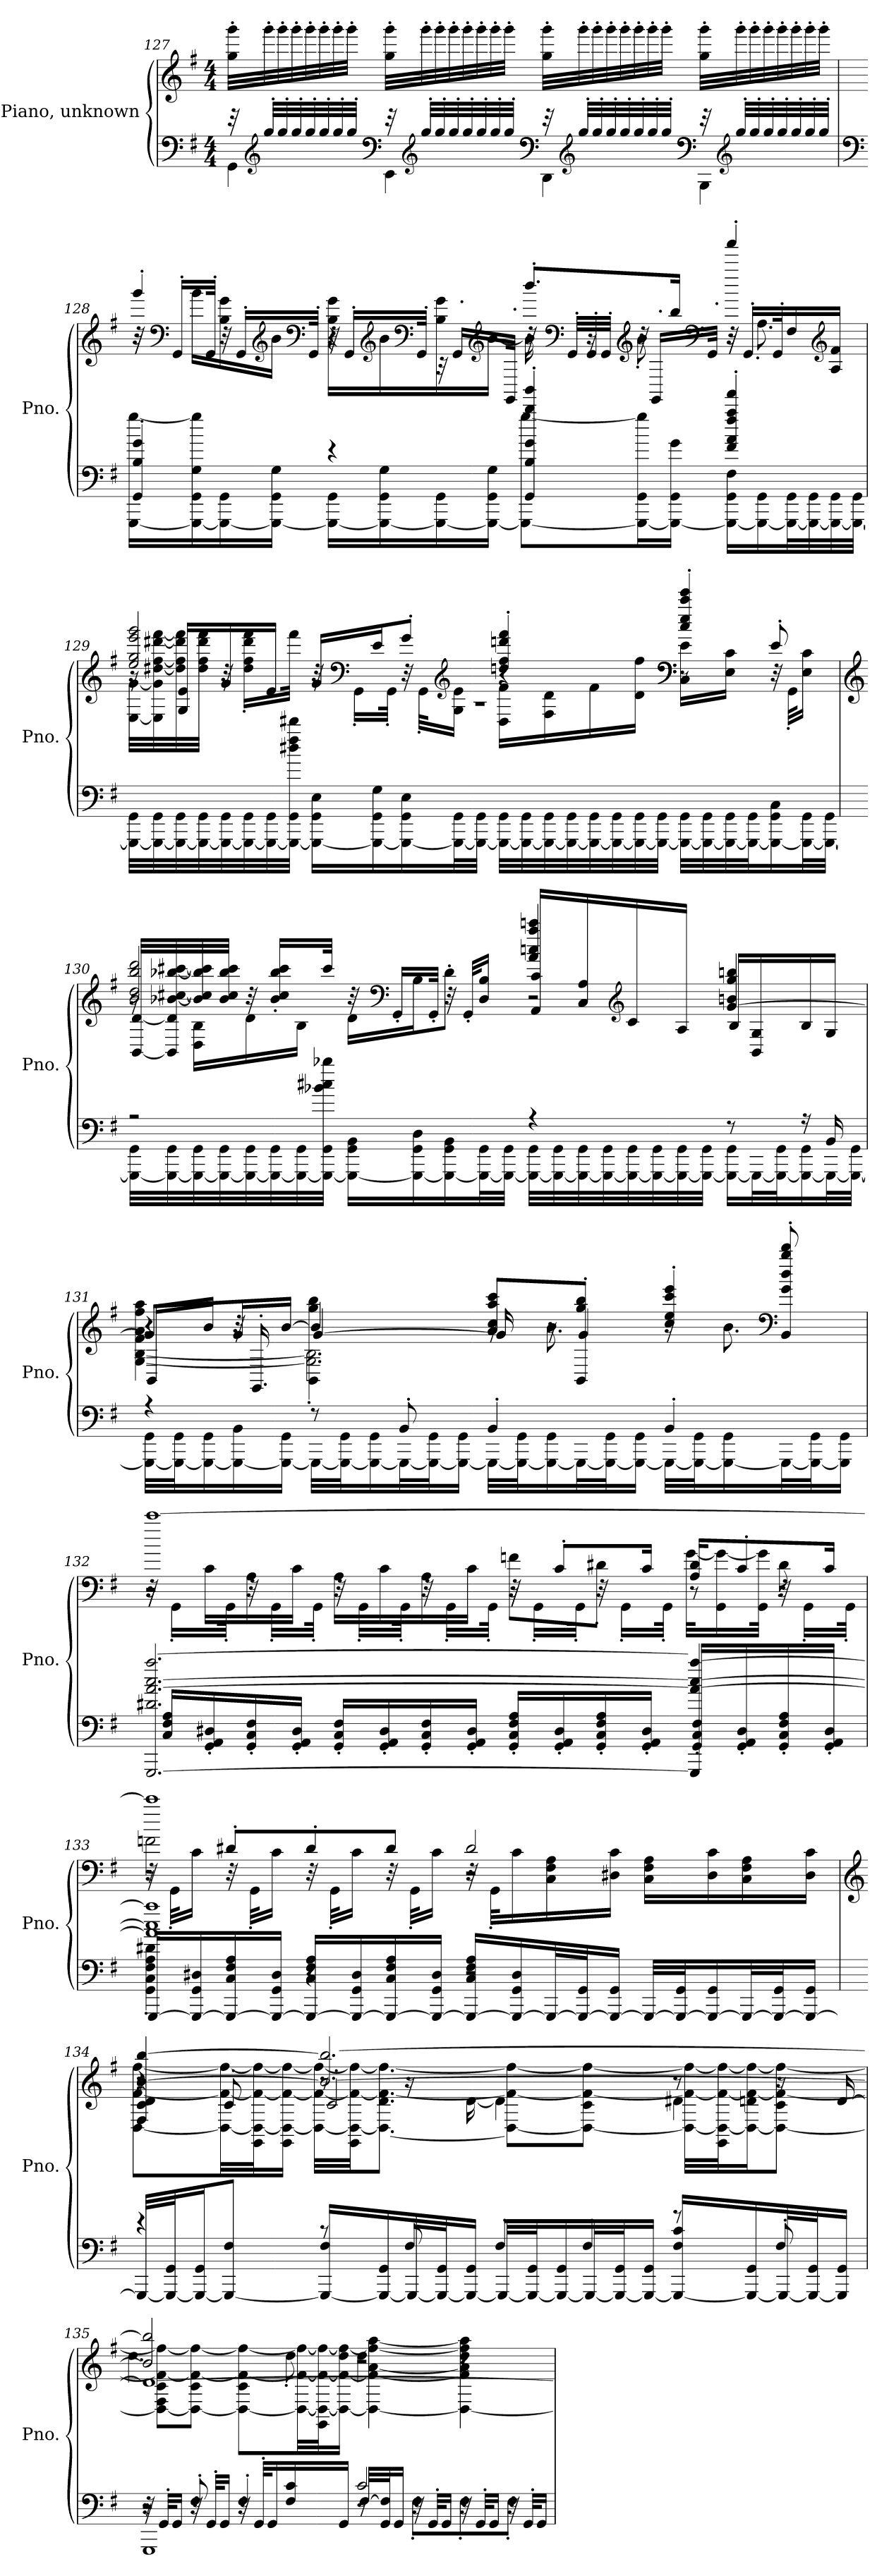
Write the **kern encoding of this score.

**kern	**kern
*part1	*part1
*staff2	*staff1
*I"Piano, unknown	*
*I'Pno.	*
!!LO:LB:g=z
*clefF4	*clefG2
*k[f#]	*k[f#]
*M4/4	*M4/4
=127	=127
*^	*
32r	4GG\	32gg\' 32ggg\'LLL
*clefG2	*	*
32gg'/LLL	.	32ggg'\
32gg'/	.	32ggg'\
32gg'/	.	32ggg'\
32gg'/	.	32ggg'\
32gg'/	.	32ggg'\
32gg'/	.	32ggg'\
32gg'/JJJ	.	32ggg'\JJJ
*clefF4	*	*
32r	4EE\	32gg\' 32ggg\'LLL
*clefG2	*	*
32gg'/LLL	.	32ggg'\
32gg'/	.	32ggg'\
32gg'/	.	32ggg'\
32gg'/	.	32ggg'\
32gg'/	.	32ggg'\
32gg'/	.	32ggg'\
32gg'/JJJ	.	32ggg'\JJJ
*clefF4	*	*
32r	4DD\	32gg\' 32ggg\'LLL
*clefG2	*	*
32gg'/LLL	.	32ggg'\
32gg'/	.	32ggg'\
32gg'/	.	32ggg'\
32gg'/	.	32ggg'\
32gg'/	.	32ggg'\
32gg'/	.	32ggg'\
32gg'/JJJ	.	32ggg'\JJJ
*clefF4	*	*
32r	4BBB\	32gg\' 32ggg\'LLL
*clefG2	*	*
32gg'/LLL	.	32ggg'\
32gg'/	.	32ggg'\
32gg'/	.	32ggg'\
32gg'/	.	32ggg'\
32gg'/	.	32ggg'\
32gg'/	.	32ggg'\
32gg'/JJJ	.	32ggg'\JJJ
!!LO:LB:g=z
=128	=128	=128
*clefF4	*	*
*	*	*^
*	*	*	*^
4GG/' 4B/' 4g/'	[16GGG\ [16gg\LL	4ggg'/	16r	32r
*	*	*clefF4	*	*
.	.	.	.	16GG'/LL
.	16GGG\_ 16GG\ 16G\ 16gg\]	.	16b\LL	.
.	.	.	.	32GG'/JJk
.	16GGG\_ 16GG\	.	16B\ 16g\	32r
.	.	.	.	16GG'/LL
*	*	*clefG2	*	*
.	16GGG\_ 16GG\ 16G\JJ	.	16b\JJ	.
*	*	*clefF4	*	*
.	.	.	.	32GG'/JJk
4r	16GGG\_ 16GG\LL	4r	16B\ 16g\LL	32r
.	.	.	.	16GG'/LL
*	*	*clefG2	*	*
.	16GGG\_ 16GG\ 16G\	.	16b\	.
*	*	*clefF4	*	*
.	.	.	.	32GG'/JJk
.	16GGG\_ 16GG\	.	16B\ 16g\	32r
.	.	.	.	16GG'/LL
*	*	*clefG2	*	*
.	16GGG\_ 16GG\ 16G\JJ	.	[16b\JJ	.
.	.	.	.	32GG'/JJk
4GG/' 4B/' 4g/' 4bb/' 4ggg/'	8GGG\_ [8gg\L	8.bbb'/L	16b\]	32r
*	*	*clefF4	*	*
.	.	.	.	32GG'/LLL
.	.	.	16r	32GG'/
.	.	.	.	32GG'/JJJ
*	*	*clefG2	*	*
.	16GGG\_ 16GG\ 16gg\]L	.	8b'\	32r
.	.	.	.	16GG'/LL
.	16GGG\_ 16GG\ 16g\JJ	16bb/Jk	.	.
*	*	*clefF4	*	*
.	.	.	.	32GG'/JJk
4f#/' 4a/' 4ff#/' 4aa/' 4fff#/'	16GGG\_ 16GG\ 16F#\LL	4aaa'/	16r	32r
.	.	.	.	16GG'/LL
.	16GGG\_ 16GG\	.	8.A'\	.
.	.	.	.	32GG'/K
.	32GGG\_ 32GG\L	.	.	16F#/
.	32GGG\_ 32GG\	.	.	.
*	*	*clefG2	*	*
.	32GGG\_ 32GG\	.	.	16A/ 16f#/JJ
.	32GGG\_ 32GG\JJJ	.	.	.
!!LO:LB:g=z	!!	!!
=129	=129	=129	=129	=129
1r	32GGG\_ 32GG\LLL	2ee/ 2gg/ 2eee/ 2ggg/	[32E\ [32g\LLL	16r
.	32GGG\_ 32GG\	.	32E\] 32g\] [32dd#X\ [32ff#\ [32ddd#X\ [32fff#\	.
.	32GGG\_ 32GG\	.	32dd#\] 32ff#\] 32ddd#\] 32fff#\]	16G/ 16e/LL
.	32GGG\_ 32GG\	.	32dd#\ 32ff#\ 32ddd#\ 32fff#\JJJ	.
.	32GGG\_ 32GG\	.	32r	16g/
.	32GGG\_ 32GG\	.	16dd#\' 16ff#\' 16ddd#\' 16fff#\'LL	.
.	32GGG\_ 32GG\	.	.	16e/JJ
.	32GGG\_ 32GG\ 32dd#X\ 32ff#\ 32ddd#X\JJJ	.	32fff#\JJk	.
.	16GGG\_ 16GG\ 16E\LL	.	32r	16g/LL
*	*	*clefF4	*	*
.	.	.	16GG'\LL	.
.	16GGG\_ 16GG\ 16G\	.	.	16e/J
.	.	.	32GG'\JJk	.
.	16GGG\_ 16GG\ 16E\	.	32r	8g'/J
.	.	.	32GG'\KLL	.
*	*	*clefG2	*	*
.	32GGG\_ 32GG\L	.	16G\ 16e\JJ	.
.	32GGG\_ 32GG\JJJ	.	.	.
.	32GGG\_ 32GG\LLL	4ddn/' 4ff#/' 4dddn/' 4fff#/'	16D\ 16f#\LL	4r
.	32GGG\_ 32GG\	.	.	.
.	32GGG\_ 32GG\	.	16F#\ 16d\	.
.	32GGG\_ 32GG\	.	.	.
.	32GGG\_ 32GG\	.	16f#\	.
.	32GGG\_ 32GG\	.	.	.
.	32GGG\_ 32GG\	.	16d\ 16ff#\JJ	.
.	32GGG\_ 32GG\JJJ	.	.	.
*	*	*clefF4	*	*
.	32GGG\_ 32GG\LLL	4cc/' 4ee/' 4ccc/' 4eee/'	16C\ 16e\LL	8r
.	32GGG\_ 32GG\	.	.	.
.	32GGG\_ 32GG\	.	16E\ 16c\JJ	.
.	32GGG\_ 32GG\J	.	.	.
.	16GGG\_ 16GG\ 16C\	.	32r	8e'/
.	.	.	32GG'\KLL	.
.	32GGG\_ 32GG\L	.	16E\ 16c\JJ	.
.	32GGG\_ 32GG\JJJ	.	.	.
!!LO:LB:g=z	!!	!!
=130	=130	=130	=130	=130
*	*	*clefG2	*	*
2r	32GGG\_ 32GG\LLL	2b/ 2dd/ 2bb/ 2ddd/	[32BB/ [32d/LLL	16r
.	32GGG\_ 32GG\	.	32BB/] 32d/] [32b-X/ [32cc#X/ [32bb-X/ [32ccc#X/	.
.	32GGG\_ 32GG\	.	32b-/] 32cc#/] 32bb-/] 32ccc#/]	16D\ 16B\LL
.	32GGG\_ 32GG\	.	32b-/ 32cc#/ 32bb-/ 32ccc#/JJJ	.
.	32GGG\_ 32GG\	.	32r	16d\
.	32GGG\_ 32GG\	.	16b-/' 16cc#/' 16bb-/' 16ccc#/'LL	.
.	32GGG\_ 32GG\	.	.	16B\JJ
.	32GGG\_ 32GG\ 32b-X\ 32cc#X\ 32bb-X\JJJ	.	32ccc#/JJk	.
.	16GGG\_ 16GG\ 16BB\LL	.	32r	16d\LL
*	*	*clefF4	*	*
.	.	.	16GG'/LL	.
.	16GGG\_ 16GG\ 16D\	.	.	16B\J
.	.	.	32GG'/JJk	.
.	16GGG\_ 16GG\ 16BB\	.	32r	8d'\J
.	.	.	32GG'/KLL	.
.	32GGG\_ 32GG\L	.	16D/ 16B/JJ	.
.	32GGG\_ 32GG\JJJ	.	.	.
4r	32GGG\_ 32GG\LLL	4a/ 4ccn/ 4aa/ 4cccn/	16AA/ 16c/LL	2r
.	32GGG\_ 32GG\	.	.	.
.	32GGG\_ 32GG\	.	16C/ 16A/	.
.	32GGG\_ 32GG\	.	.	.
*	*	*clefG2	*	*
.	32GGG\_ 32GG\	.	16c/	.
.	32GGG\_ 32GG\	.	.	.
.	32GGG\_ 32GG\	.	16A/JJ	.
.	32GGG\_ 32GG\JJJ	.	.	.
8r	16GGG\_ 16GG\LL	[4g/ 4bn/ 4gg/ 4bbn/	16B/LL	.
.	32GGG\L_	.	16BB/ 16G/	.
.	32GGG\_ 32GG\J	.	.	.
16r	16GGG\_ 16GG\	.	16B/	.
16BB/	32GGG\L_	.	16G/JJ	.
.	32GGG\_ 32GG\JJJ	.	.	.
!!LO:LB:g=z
=131	=131	=131	=131	=131
*	*	*	*	*^
4r	32GGG\_ 32GG\LLL	8g/L]	4r	16BB/LL	[4G\ [4B\ 4f#\ 4a\ 4ff#\ 4aa\
.	32GGG\_ 32GG\J	.	.	.	.
.	16GGG\_ 16GG\	.	.	16b/JJ	.
.	16GGG\_ 16BB\	16g/L	.	32r	.
.	.	.	.	16.GG'/	.
.	16GGG\_ 16GG\JJ	[16b/JJ	.	.	.
8r	32GGG\LLL_	4b/]	4BB\' 4gg\' 4bb\'	[4g/	2.G\] 2.B\]
.	32GGG\_ 32GG\J	.	.	.	.
.	16GGG\_ 16GG\	.	.	.	.
8BB'/	32GGG\L_	.	.	.	.
.	32GGG\_ 32GG\J	.	.	.	.
.	16GGG\_ 16GG\JJ	.	.	.	.
4BB'/	32GGG\LLL_	8a/ 8cc/ 8aa/ 8ccc/L	16r	16g/]	.
.	32GGG\_ 32GG\J	.	.	.	.
.	16GGG\_ 16GG\	.	8.b\	16r	.
.	32GGG\L_	8BB/' 8gg/' 8bb/'J	.	4g/	.
.	32GGG\_ 32GG\J	.	.	.	.
.	16GGG\_ 16GG\JJ	.	.	.	.
4BB'/	32GGG\LLL_	4cc/' 4ee/' 4ccc/' 4eee/'	16r	.	.
.	32GGG\_ 32GG\J	.	.	.	.
.	16GGG\_ 16GG\	.	8.b\	.	.
*	*	*clefF4	*	*	*
.	32GGG\L_	.	.	8BB/' 8g/' 8dd/' 8bb/' 8ddd/'	.
.	32GGG\_ 32GG\J	.	.	.	.
.	16GGG\] 16GG\JJ	.	.	.	.
!!LO:PB:g=z	!!	!!	!!
=132	=132	=132	=132	=132	=132
[2.GGG/ 2.d#X/ [2.a/ [2.cc/ [2.aa/	16C/ 16F#/ 16A/LL	[1ccc	16r	2r	32r
.	.	.	.	.	16GG'\LL
.	16GG/' 16AA/' 16D#X/'	.	16c\LL	.	.
.	.	.	.	.	32GG'\JJk
.	16GG/' 16C/' 16F#/'	.	16A\	.	32r
.	.	.	.	.	16GG'\LL
.	16GG/' 16AA/' 16D#/'JJ	.	16c\JJ	.	.
.	.	.	.	.	32GG'\JJk
.	16GG/' 16C/' 16F#/'LL	.	16A\LL	.	32r
.	.	.	.	.	16GG'\LL
.	16GG/' 16AA/' 16D#/'	.	16c\	.	.
.	.	.	.	.	32GG'\JJk
.	16GG/' 16C/' 16F#/'	.	16A\	.	32r
.	.	.	.	.	16GG'\LL
.	16GG/' 16AA/' 16D#/'JJ	.	16c\JJ	.	.
.	.	.	.	.	32GG'\JJk
.	16GG/' 16C/' 16F#/' 16A/'LL	.	8fn\L	16r	32r
.	.	.	.	.	16GG'\LL
.	16GG/' 16AA/' 16D#/'	.	.	8c'/L	.
.	.	.	.	.	32GG'\JJk
.	16GG/' 16C/' 16F#/' 16A/'	.	8d#X'\J	.	32r
.	.	.	.	.	16GG'\LL
.	16GG/' 16AA/' 16D#/'JJ	.	.	16c/Jk	.
.	.	.	.	.	32GG'\JJk
4GGG/] 4a/_ 4cc/_ 4aa/_	16GG/' 16C/' 16F#/'LL	.	8r	16A/ 16d#/KL	[32g\KLL
.	.	.	.	.	16GG\ 16g\_
.	16GG/' 16AA/' 16D#/'	.	.	8c'/	.
.	.	.	.	.	32GG\ 32g\]JJk
.	16GG/' 16C/' 16F#/' 16A/'	.	8d#'\	.	32r
.	.	.	.	.	16GG'\LL
.	16GG/' 16AA/' 16D#/'JJ	.	.	16c/Jk	.
.	.	.	.	.	32GG'\JJk
!!LO:LB:g=z	!!	!!	!!
=133	=133	=133	=133	=133	=133
*	*^	*	*	*	*
1a] 1cc] 1aa]	4GG\' 4C\' 4F#\' 4A\' 4d#X\'	[16GGG/LL	1ccc]	2fn\	8r	32r
.	.	.	.	.	.	32GG'\KLL
.	.	16GGG/_ 16GG/ 16D#X/	.	.	.	16c\JJ
.	.	16GGG/_ 16C/ 16F#/ 16A/	.	.	8d#X'/L	32r
.	.	.	.	.	.	32GG'\KLL
.	.	16GGG/_ 16GG/ 16D#/JJ	.	.	.	16c\JJ
.	4r	16GGG/_ 16C/ 16F#/ 16A/LL	.	.	8d#'/	32r
.	.	.	.	.	.	32GG'\KLL
.	.	16GGG/_ 16GG/ 16D#/	.	.	.	16c\JJ
.	.	16GGG/_ 16C/ 16F#/ 16A/	.	.	8d#/J	32r
.	.	.	.	.	.	32GG'\KLL
.	.	16GGG/_ 16GG/ 16D#/JJ	.	.	.	16c\JJ
.	2r	16GGG/_ 16C/ 16F#/ 16A/LL	.	2r	2d#/	32r
.	.	.	.	.	.	32GG'\KLL
.	.	16GGG/_ 16GG/ 16D#/	.	.	.	16c\
.	.	32GGG/L_	.	.	.	16C\ 16F#\ 16A\
.	.	32GGG/_ 32GG/J	.	.	.	.
.	.	16GGG/_ 16GG/JJ	.	.	.	16D#X\ 16c\JJ
.	.	32GGG/LLL_	.	.	.	16C\ 16F#\ 16A\LL
.	.	32GGG/_ 32GG/J	.	.	.	.
.	.	16GGG/_ 16GG/	.	.	.	16D#\ 16c\
.	.	32GGG/L_	.	.	.	16C\ 16F#\ 16A\
.	.	32GGG/_ 32GG/J	.	.	.	.
.	.	16GGG/_ 16GG/JJ	.	.	.	16D#\ 16c\JJ
*v	*v	*v	*	*	*	*
!!LO:LB:g=z	!!	!!	!!
=134	=134	=134	=134	=134
*	*clefG2	*	*	*
*^	*	*	*	*
4r	32GGG/LLL_	4F#/ 4c/ 4d/ [4b/ [4bb/	4r	8r	[8D\ [8f#\ [8ff#\L
.	32GGG/_ 32GG/J	.	.	.	.
.	16GGG/_ 16GG/J	.	.	.	.
.	8GGG/_ 8F#/J	.	.	8c'/	32D\_ 32f#\_ 32ff#\_LL
.	.	.	.	.	32GG\ 32D\_ 32f#\_ 32ff#\_J
.	.	.	.	.	16GG\ 16D\_ 16f#\_ 16ff#\_JJ
8r	16GGG/_ 16F#/LL	2.b/_ 2.bb/_	8r	2c'/	32D\_ 32f#\_ 32ff#\_LLL
.	.	.	.	.	32GG\ 32D\_ 32f#\_ 32ff#\_JJ
.	16GGG/_ 16GG/	.	.	.	8.D\_ 8.d\ 8.f#\_ 8.ff#\_J
8F#'/	32GGG/L_	.	16r	.	.
.	32GGG/_ 32GG/J	.	.	.	.
.	16GGG/_ 16GG/JJ	.	[16d\	.	.
8F#'/L	32GGG/LLL_	.	4d\]	.	8D\_ 8f#\_ 8ff#\_L
.	32GGG/_ 32GG/J	.	.	.	.
.	16GGG/_ 16GG/	.	.	.	.
8F#'/J	32GGG/L_	.	.	.	8D\_ 8c\ 8f#\_ 8ff#\_J
.	32GGG/_ 32GG/J	.	.	.	.
.	16GGG/_ 16GG/JJ	.	.	.	.
8r	16GGG/_ 16F#/ 16c/LL	.	4d#X\	8r	32D\_ 32f#\_ 32ff#\_LLL
.	.	.	.	.	32GG\ 32D\_ 32f#\_ 32ff#\_J
.	16GGG/_ 16GG/	.	.	.	16D\_ 16dn\ 16f#\_ 16ff#\_J
8F#'/	32GGG/L_	.	.	16r	8D\_ 8c\ 8f#\_ 8ff#\_J
.	32GGG/_ 32GG/J	.	.	.	.
.	16GGG/] 16GG/JJ	.	.	[16d/	.
!!LO:LB:g=z	!!	!!	!!
=135	=135	=135	=135	=135	=135
*^	*^	*	*	*	*
8r	2r	32r	1GGG	2b/] 2bb/]	4.dd\	1d_	8D\_ 8F#\ 8c\ 8f#\_ 8ff#\_L
.	.	32GG'/KLL	.	.	.	.	.
.	.	16GG/JJ	.	.	.	.	.
8F#'/	.	32r	.	.	.	.	8D\_ 8c\ 8f#\_ 8ff#\_J
.	.	32GG'/KLL	.	.	.	.	.
.	.	16GG/JJ	.	.	.	.	.
4F#'/	.	32r	.	.	.	.	8D\_ 8c\ 8f#\_ 8ff#\_L
.	.	32GG'/KLL	.	.	.	.	.
.	.	16GG/	.	.	.	.	.
.	.	16F#/ 16c/	.	.	8dd'\	.	32D\_ 32f#\_ 32ff#\_LL
.	.	.	.	.	.	.	32GG\ 32D\_ 32f#\_ 32ff#\_J
.	.	16GG/JJ	.	.	.	.	16D\_ 16f#\_ 16dd\ 16ff#\_JJ
2c/	8r	[32F#/LLL	.	2r	4dd\	.	4D\_ 4f#\_ [4a\ 4ff#\_ [4aa\
.	.	32GG/ 32F#/]J	.	.	.	.	.
.	.	16GG/JJ	.	.	.	.	.
.	8F#'\L	32r	.	.	.	.	.
.	.	32GG'/KLL	.	.	.	.	.
.	.	16GG/JJ	.	.	.	.	.
.	8F#'\	32r	.	.	4r	.	4D\_ 4f#\] 4a\] 4dd\ 4ff#\] 4aa\]
.	.	32GG'/KLL	.	.	.	.	.
.	.	16GG/JJ	.	.	.	.	.
.	8F#'\J	32r	.	.	.	.	.
.	.	32GG'/KLL	.	.	.	.	.
.	.	16GG/JJ	.	.	.	.	.
*v	*v	*v	*v	*	*	*	*
*	*v	*v	*v	*v
=	=
*-	*-
